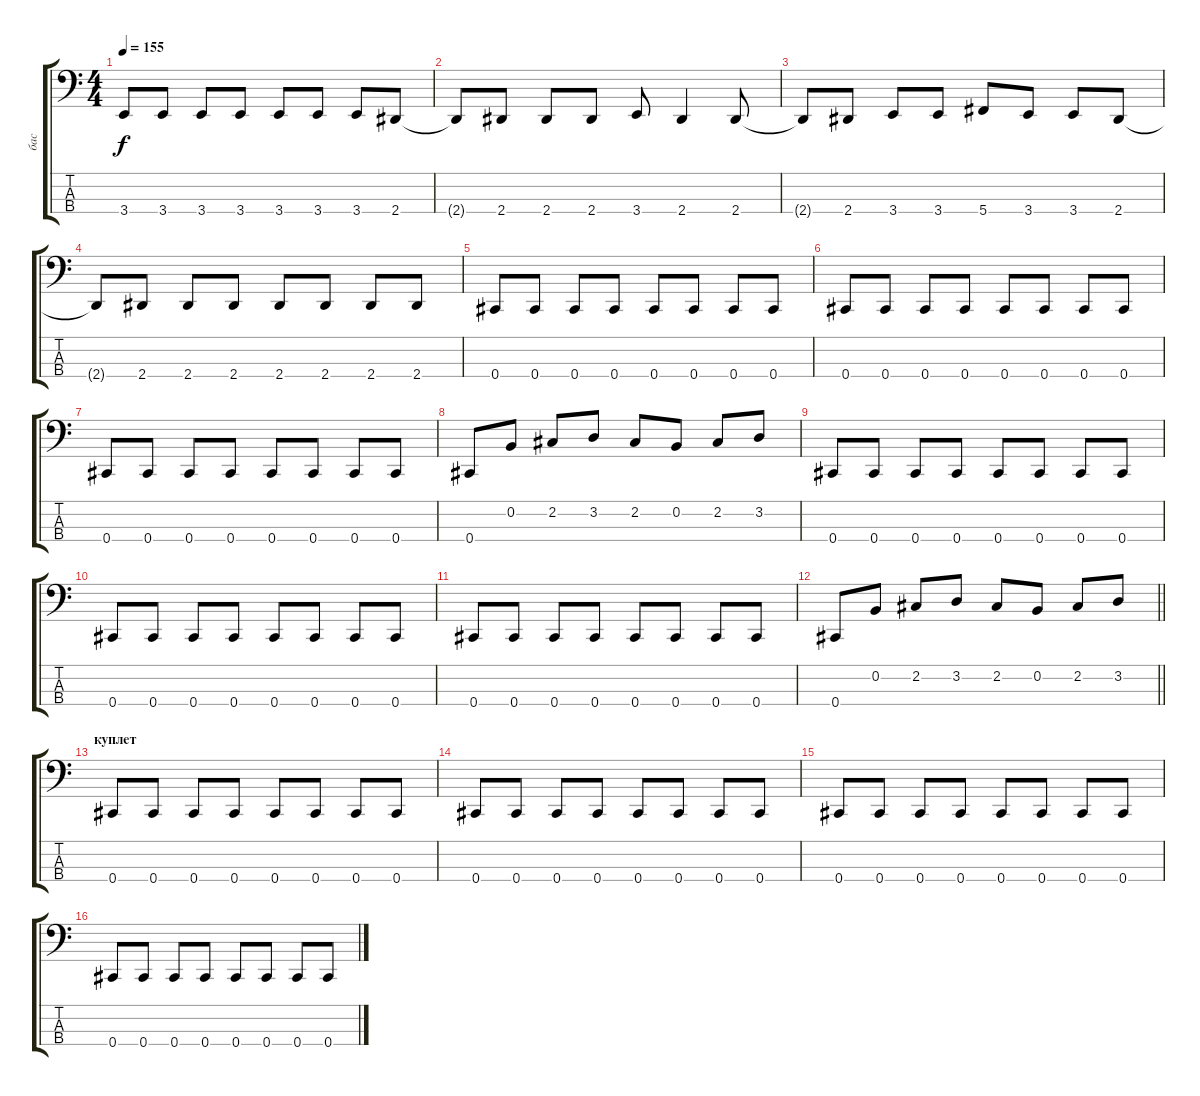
\track ("бас" "бас") {instrument electricbassfinger}
\staff {score tabs}
\tuning (E2 B1 Gb1 Db1) {hide}
\ts (4 4)
\tempo 155
\clef f4
\ks c
3.4.8{dy f} 3.4.8 3.4.8 3.4.8 3.4.8 3.4.8 3.4.8 2.4.8 |
2.4{t}.8 2.4.8 2.4.8 2.4.8 3.4.8 2.4.4 2.4.8 |
2.4{t}.8 2.4.8 3.4.8 3.4.8 5.4.8 3.4.8 3.4.8 2.4.8 |
2.4{t}.8 2.4.8 2.4.8 2.4.8 2.4.8 2.4.8 2.4.8 2.4.8 |
0.4.8 0.4.8 0.4.8 0.4.8 0.4.8 0.4.8 0.4.8 0.4.8 |
0.4.8 0.4.8 0.4.8 0.4.8 0.4.8 0.4.8 0.4.8 0.4.8 |
0.4.8 0.4.8 0.4.8 0.4.8 0.4.8 0.4.8 0.4.8 0.4.8 |
0.4.8 0.2.8 2.2.8 3.2.8 2.2.8 0.2.8 2.2.8 3.2.8 |
0.4.8 0.4.8 0.4.8 0.4.8 0.4.8 0.4.8 0.4.8 0.4.8 |
0.4.8 0.4.8 0.4.8 0.4.8 0.4.8 0.4.8 0.4.8 0.4.8 |
0.4.8 0.4.8 0.4.8 0.4.8 0.4.8 0.4.8 0.4.8 0.4.8 |
\barLineRight lightlight
0.4.8 0.2.8 2.2.8 3.2.8 2.2.8 0.2.8 2.2.8 3.2.8 |
\section ("" "куплет")
0.4.8 0.4.8 0.4.8 0.4.8 0.4.8 0.4.8 0.4.8 0.4.8 |
0.4.8 0.4.8 0.4.8 0.4.8 0.4.8 0.4.8 0.4.8 0.4.8 |
0.4.8 0.4.8 0.4.8 0.4.8 0.4.8 0.4.8 0.4.8 0.4.8 |
0.4.8 0.4.8 0.4.8 0.4.8 0.4.8 0.4.8 0.4.8 0.4.8
